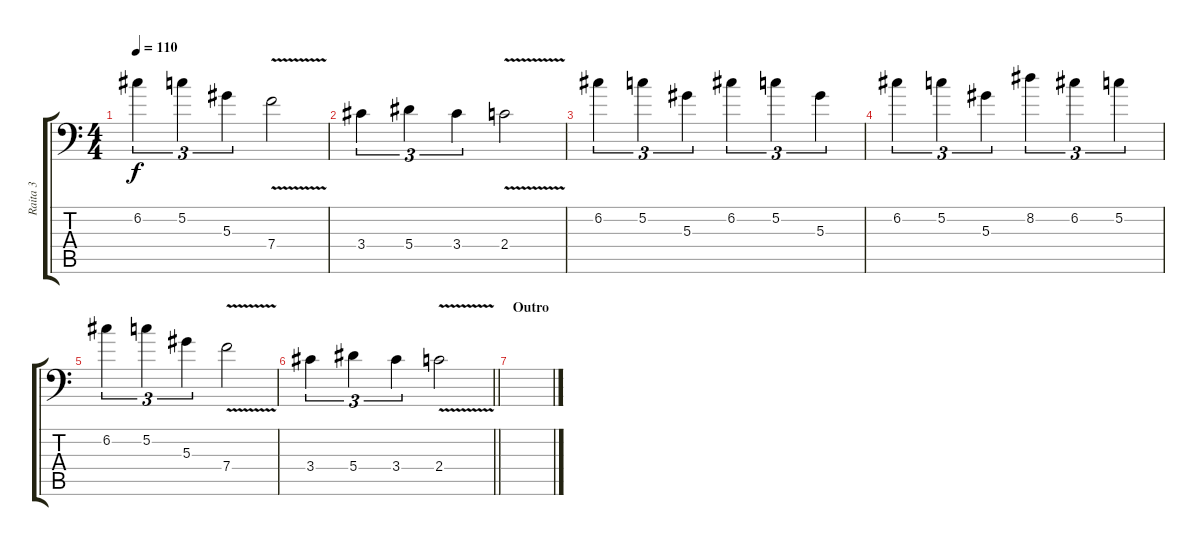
\track ("Raita 3" "Raita 3") {instrument distortionguitar}
\staff {score tabs}
\tuning (C4 G3 Eb3 Bb2 F2 Bb1) {hide}
\ts (4 4)
\tempo 110
\clef f4
\ks c
6.2.4{tu (3 2) dy f} 5.2.4{tu (3 2)} 5.3.4{tu (3 2)} 7.4{v}.2 |
3.4.4{tu (3 2)} 5.4.4{tu (3 2)} 3.4.4{tu (3 2)} 2.4{v}.2 |
6.2.4{tu (3 2)} 5.2.4{tu (3 2)} 5.3.4{tu (3 2)} 6.2.4{tu (3 2)} 5.2.4{tu (3 2)} 5.3.4{tu (3 2)} |
6.2.4{tu (3 2)} 5.2.4{tu (3 2)} 5.3.4{tu (3 2)} 8.2.4{tu (3 2)} 6.2.4{tu (3 2)} 5.2.4{tu (3 2)} |
6.2.4{tu (3 2)} 5.2.4{tu (3 2)} 5.3.4{tu (3 2)} 7.4{v}.2 |
\barLineRight lightlight
3.4.4{tu (3 2)} 5.4.4{tu (3 2)} 3.4.4{tu (3 2)} 2.4{v}.2 |
\section ("" "Outro")
